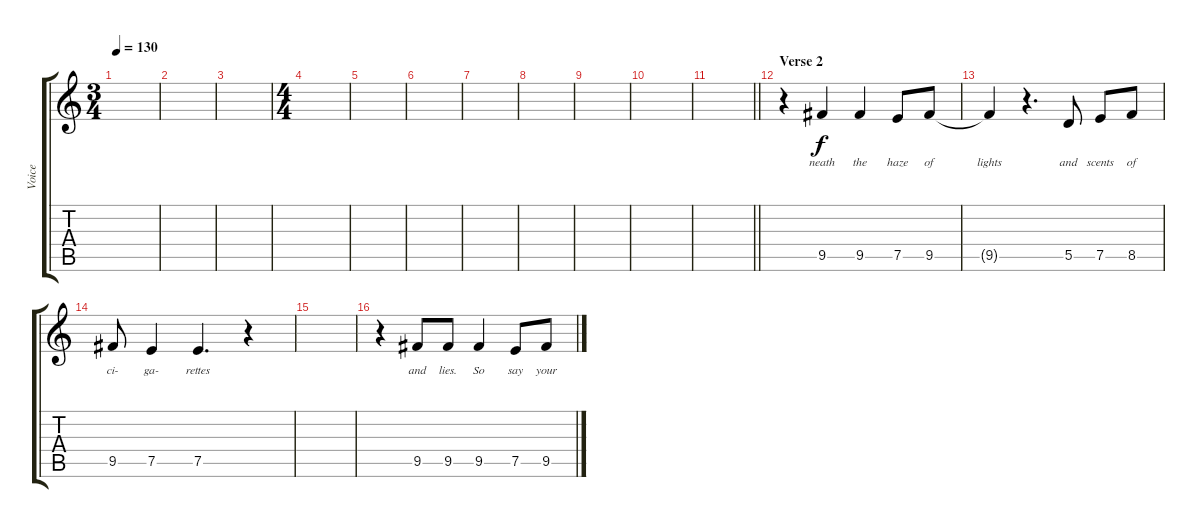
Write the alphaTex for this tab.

\track ("Voice" "Voice") {instrument acousticguitarnylon}
\staff {score tabs}
\tuning (E4 B3 G3 D3 A2 E2) {hide}
\ts (3 4)
\tempo 130
\clef g2
\ks c
|
|
|
\ts (4 4)
|
|
|
|
|
|
|
\barLineRight lightlight
|
\section ("" "Verse 2")
r.4 9.5.4{lyrics (0 "neath") lyrics (1 "") lyrics (2 "") lyrics (3 "") lyrics (4 "")} 9.5.4{lyrics (0 "the") lyrics (1 "") lyrics (2 "") lyrics (3 "") lyrics (4 "")} 7.5.8{lyrics (0 "haze") lyrics (1 "") lyrics (2 "") lyrics (3 "") lyrics (4 "")} 9.5.8{lyrics (0 "of") lyrics (1 "") lyrics (2 "") lyrics (3 "") lyrics (4 "")} |
9.5{t}.4{lyrics (0 "lights") lyrics (1 "") lyrics (2 "") lyrics (3 "") lyrics (4 "")} r.4{d} 5.5.8{lyrics (0 "and") lyrics (1 "") lyrics (2 "") lyrics (3 "") lyrics (4 "")} 7.5.8{lyrics (0 "scents") lyrics (1 "") lyrics (2 "") lyrics (3 "") lyrics (4 "")} 8.5.8{lyrics (0 "of") lyrics (1 "") lyrics (2 "") lyrics (3 "") lyrics (4 "")} |
9.5.8{lyrics (0 "ci-") lyrics (1 "") lyrics (2 "") lyrics (3 "") lyrics (4 "")} 7.5.4{lyrics (0 "ga-") lyrics (1 "") lyrics (2 "") lyrics (3 "") lyrics (4 "")} 7.5.4{d lyrics (0 "rettes") lyrics (1 "") lyrics (2 "") lyrics (3 "") lyrics (4 "")} r.4 |
|
r.4 9.5.8{lyrics (0 "and") lyrics (1 "") lyrics (2 "") lyrics (3 "") lyrics (4 "")} 9.5.8{lyrics (0 "lies.") lyrics (1 "") lyrics (2 "") lyrics (3 "") lyrics (4 "")} 9.5.4{lyrics (0 "So") lyrics (1 "") lyrics (2 "") lyrics (3 "") lyrics (4 "")} 7.5.8{lyrics (0 "say") lyrics (1 "") lyrics (2 "") lyrics (3 "") lyrics (4 "")} 9.5.8{lyrics (0 "your") lyrics (1 "") lyrics (2 "") lyrics (3 "") lyrics (4 "")}
